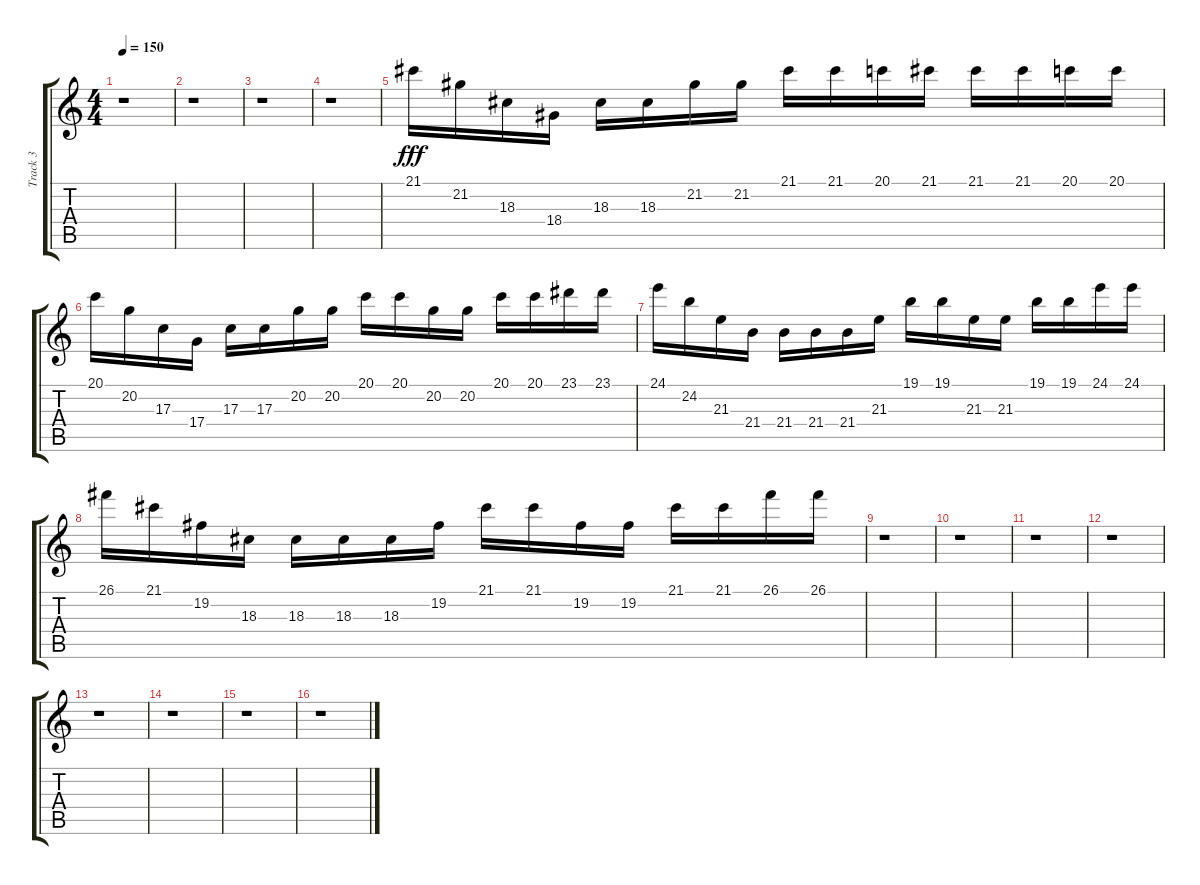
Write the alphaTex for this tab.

\track ("Track 3" "Track 3") {instrument electricpiano1}
\staff {score tabs}
\tuning (E4 B3 G3 D3 A2 E2) {hide}
\ts (4 4)
\tempo 150
\clef g2
\ks c
r.1{dy fff} |
r.1 |
r.1 |
r.1 |
21.1.16 21.2.16 18.3.16 18.4.16 18.3.16 18.3.16 21.2.16 21.2.16 21.1.16 21.1.16 20.1.16 21.1.16 21.1.16 21.1.16 20.1.16 20.1.16 |
20.1.16 20.2.16 17.3.16 17.4.16 17.3.16 17.3.16 20.2.16 20.2.16 20.1.16 20.1.16 20.2.16 20.2.16 20.1.16 20.1.16 23.1.16 23.1.16 |
24.1.16 24.2.16 21.3.16 21.4.16 21.4.16 21.4.16 21.4.16 21.3.16 19.1.16 19.1.16 21.3.16 21.3.16 19.1.16 19.1.16 24.1.16 24.1.16 |
26.1.16 21.1.16 19.2.16 18.3.16 18.3.16 18.3.16 18.3.16 19.2.16 21.1.16 21.1.16 19.2.16 19.2.16 21.1.16 21.1.16 26.1.16 26.1.16 |
r.1 |
r.1 |
r.1 |
r.1 |
r.1 |
r.1 |
r.1 |
r.1
